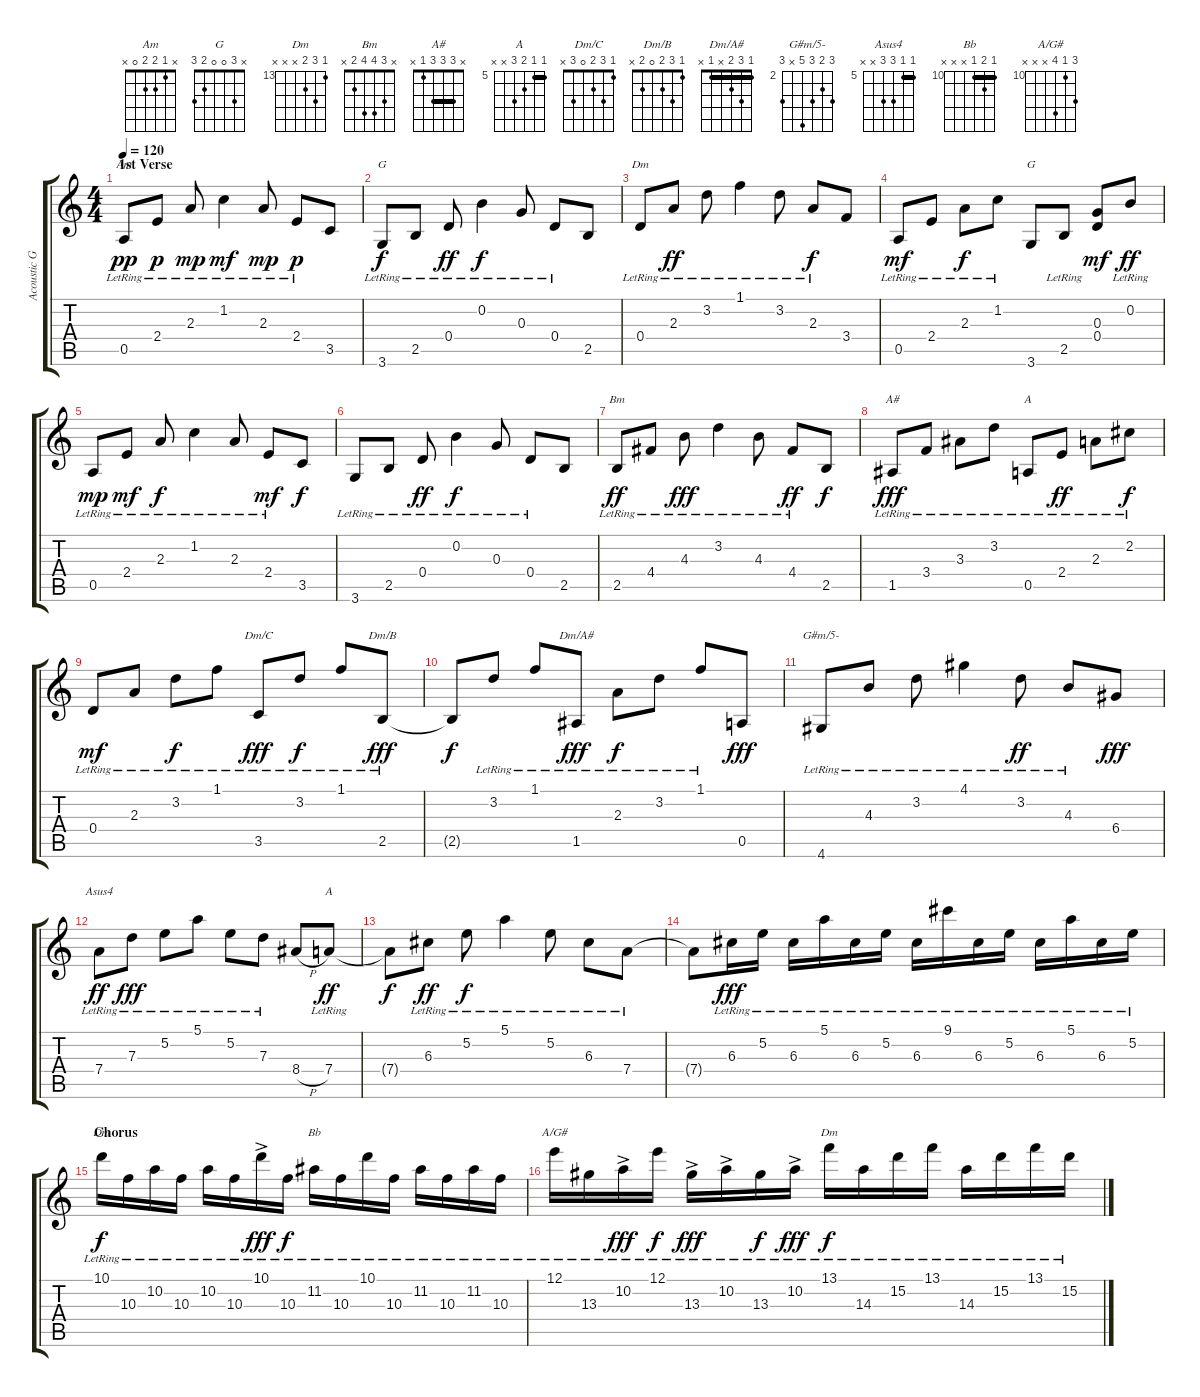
\track ("Acoustic Guitar (rhythm)" "Acoustic G") {instrument acousticguitarnylon}
\staff {score tabs}
\tuning (E4 B3 G3 D3 A2 E2) {hide}
\chord ("Am" x 1 2 2 0 x)
\chord ("G" x 0 0 0 2 3)
\chord ("Dm" 1 3 2 0 x x)
\chord ("G" x 3 0 0 2 3)
\chord ("Bm" x 3 4 4 2 x)
\chord ("A#" x 3 3 3 1 x) {barre 3}
\chord ("A" x 2 2 2 0 x) {barre 2}
\chord ("Dm/C" 1 3 2 0 3 x)
\chord ("Dm/B" 1 3 2 0 2 x)
\chord ("Dm/A#" 1 3 2 x 1 x) {barre 1}
\chord ("G#m/5-" 4 3 4 6 x 4) {firstfret 2}
\chord ("Asus4" 5 5 7 7 x x) {firstfret 5 barre 5}
\chord ("A" 5 5 6 7 x x) {firstfret 5 barre 5}
\chord ("Dm" 10 10 10 x x x) {firstfret 10 barre 10}
\chord ("Bb" 10 11 10 x x x) {firstfret 10 barre 10}
\chord ("A/G#" 12 10 13 x x x) {firstfret 10}
\chord ("Dm" 13 15 14 x x x) {firstfret 13}
\ts (4 4)
\section ("" "1st Verse")
\tempo 120
\clef g2
\ks c
0.5{lr}.8{ch "Am" dy pp volume 11} 2.4{lr}.8{dy p} 2.3{lr}.8{dy mp} 1.2{lr}.4{dy mf} 2.3{lr}.8{dy mp} 2.4{lr}.8{dy p} 3.5.8 |
3.6{lr}.8{ch "G" dy f} 2.5{lr}.8 0.4{lr}.8{dy ff} 0.2{lr}.4{dy f} 0.3{lr}.8 0.4{lr}.8 2.5.8 |
0.4{lr}.8{ch "Dm"} 2.3{lr}.8{dy ff} 3.2{lr}.8 1.1{lr}.4 3.2{lr}.8 2.3{lr}.8{dy f} 3.4.8 |
0.5{lr}.8{dy mf} 2.4{lr}.8 2.3{lr}.8{dy f} 1.2{lr}.8 3.6.8{ch "G"} 2.5{lr}.8 (0.3 0.4).8{dy mf} 0.2{lr}.8{dy ff} |
0.5{lr}.8{dy mp} 2.4{lr}.8{dy mf} 2.3{lr}.8{dy f} 1.2{lr}.4 2.3{lr}.8 2.4{lr}.8{dy mf} 3.5.8{dy f} |
3.6{lr}.8 2.5{lr}.8 0.4{lr}.8{dy ff} 0.2{lr}.4{dy f} 0.3{lr}.8 0.4{lr}.8 2.5.8 |
2.5{lr}.8{ch "Bm" dy ff} 4.4{lr}.8 4.3{lr}.8{dy fff} 3.2{lr}.4 4.3{lr}.8 4.4{lr}.8{dy ff} 2.5.8{dy f} |
1.5{lr}.8{ch "A#" dy fff} 3.4{lr}.8 3.3{lr}.8 3.2{lr}.8 0.5{lr}.8{ch "A"} 2.4{lr}.8{dy ff} 2.3{lr}.8 2.2{lr}.8{dy f} |
0.4{lr}.8{dy mf} 2.3{lr}.8 3.2{lr}.8{dy f} 1.1{lr}.8 3.5{lr}.8{ch "Dm/C" dy fff} 3.2{lr}.8{dy f} 1.1{lr}.8 2.5{lr}.8{ch "Dm/B" dy fff} |
2.5{t}.8{dy f} 3.2{lr}.8 1.1{lr}.8 1.5{lr}.8{ch "Dm/A#" dy fff} 2.3{lr}.8{dy f} 3.2{lr}.8 1.1{lr}.8 0.5.8{dy fff} |
4.6{lr}.8{ch "G#m/5-"} 4.3{lr}.8 3.2{lr}.8 4.1{lr}.4 3.2{lr}.8{dy ff} 4.3{lr}.8 6.4.8{dy fff} |
7.4{lr}.8{ch "Asus4" dy ff} 7.3{lr}.8{dy fff} 5.2{lr}.8 5.1{lr}.8 5.2{lr}.8 7.3{lr}.8 8.4{h}.8 7.4{lr}.8{ch "A" dy ff} |
7.4{t}.8{dy f} 6.3{lr}.8{dy ff} 5.2{lr}.8{dy f} 5.1{lr}.4 5.2{lr}.8 6.3{lr}.8 7.4{lr}.8 |
7.4{t}.8 6.3{lr}.16{dy fff} 5.2{lr}.16 6.3{lr}.16 5.1{lr}.16 6.3{lr}.16 5.2{lr}.16 6.3{lr}.16 9.1{lr}.16 6.3{lr}.16 5.2{lr}.16 6.3{lr}.16 5.1{lr}.16 6.3{lr}.16 5.2{lr}.16 |
\section ("" "Chorus")
10.1{lr}.16{ch "Dm" dy f volume 10 balance 5} 10.3{lr}.16{balance 13} 10.2{lr}.16{balance 8} 10.3{lr}.16{balance 13} 10.2{lr}.16{balance 8} 10.3{lr}.16{balance 13} 10.1{ac lr}.16{dy fff balance 5} 10.3{lr}.16{dy f balance 13} 11.2{lr}.16{ch "Bb" balance 8} 10.3{lr}.16{balance 13} 10.1{lr}.16{balance 5} 10.3{lr}.16{balance 13} 11.2{lr}.16{balance 8} 10.3{lr}.16{balance 13} 11.2{lr}.16{balance 8} 10.3{lr}.16{balance 13} |
12.1{lr}.16{ch "A/G#" balance 5} 13.3{lr}.16{balance 13} 10.2{ac lr}.16{dy fff balance 8} 12.1{lr}.16{dy f balance 5} 13.3{ac lr}.16{dy fff balance 13} 10.2{ac lr}.16{balance 8} 13.3{lr}.16{dy f balance 13} 10.2{ac lr}.16{dy fff balance 8} 13.1{lr}.16{ch "Dm" dy f balance 5} 14.3{lr}.16{balance 13} 15.2{lr}.16{balance 8} 13.1{lr}.16{balance 5} 14.3{lr}.16{balance 13} 15.2{lr}.16{balance 8} 13.1{lr}.16{balance 5} 15.2{lr}.16{balance 8}
